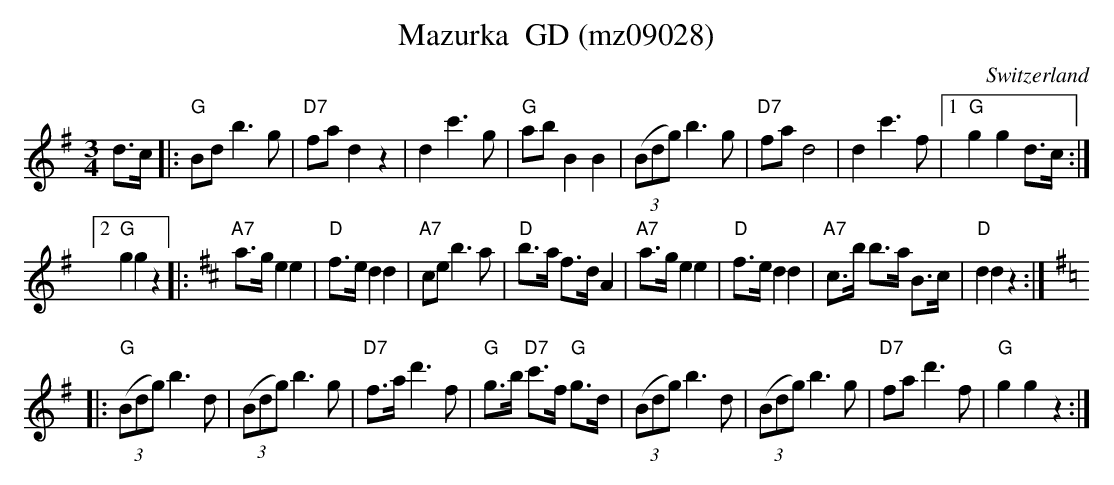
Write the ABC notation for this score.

X:1
T: Mazurka  GD (mz09028)
M:3/4
L:1/8
O:Switzerland
K:G major
d>c |: "G"Bd b3g | "D7"fad2z2 | d2c'3g | "G"abB2B2 | ((3Bdg) b3g | "D7"fad4 | d2c'3f |1 "G"g2g2d>c :|2
"G"g2g2z2 |: [K:D] "A7"a>ge2e2 | "D"f>ed2d2 | "A7"ceb3a | "D"b>a f>dA2 | "A7"a>g  e2e2 | "D"f>e d2d2 | "A7"c>b b>a B>c | "D"d2d2z2 :| [K:G]
|: "G"((3Bdg) b3d | ((3Bdg)b3g | "D7"f>ad'3f | "G"g>b "D7"c'>f "G"g>d | ((3Bdg) b3d | ((3Bdg)b3g | "D7"fad'3f | "G"g2g2z2 :|
